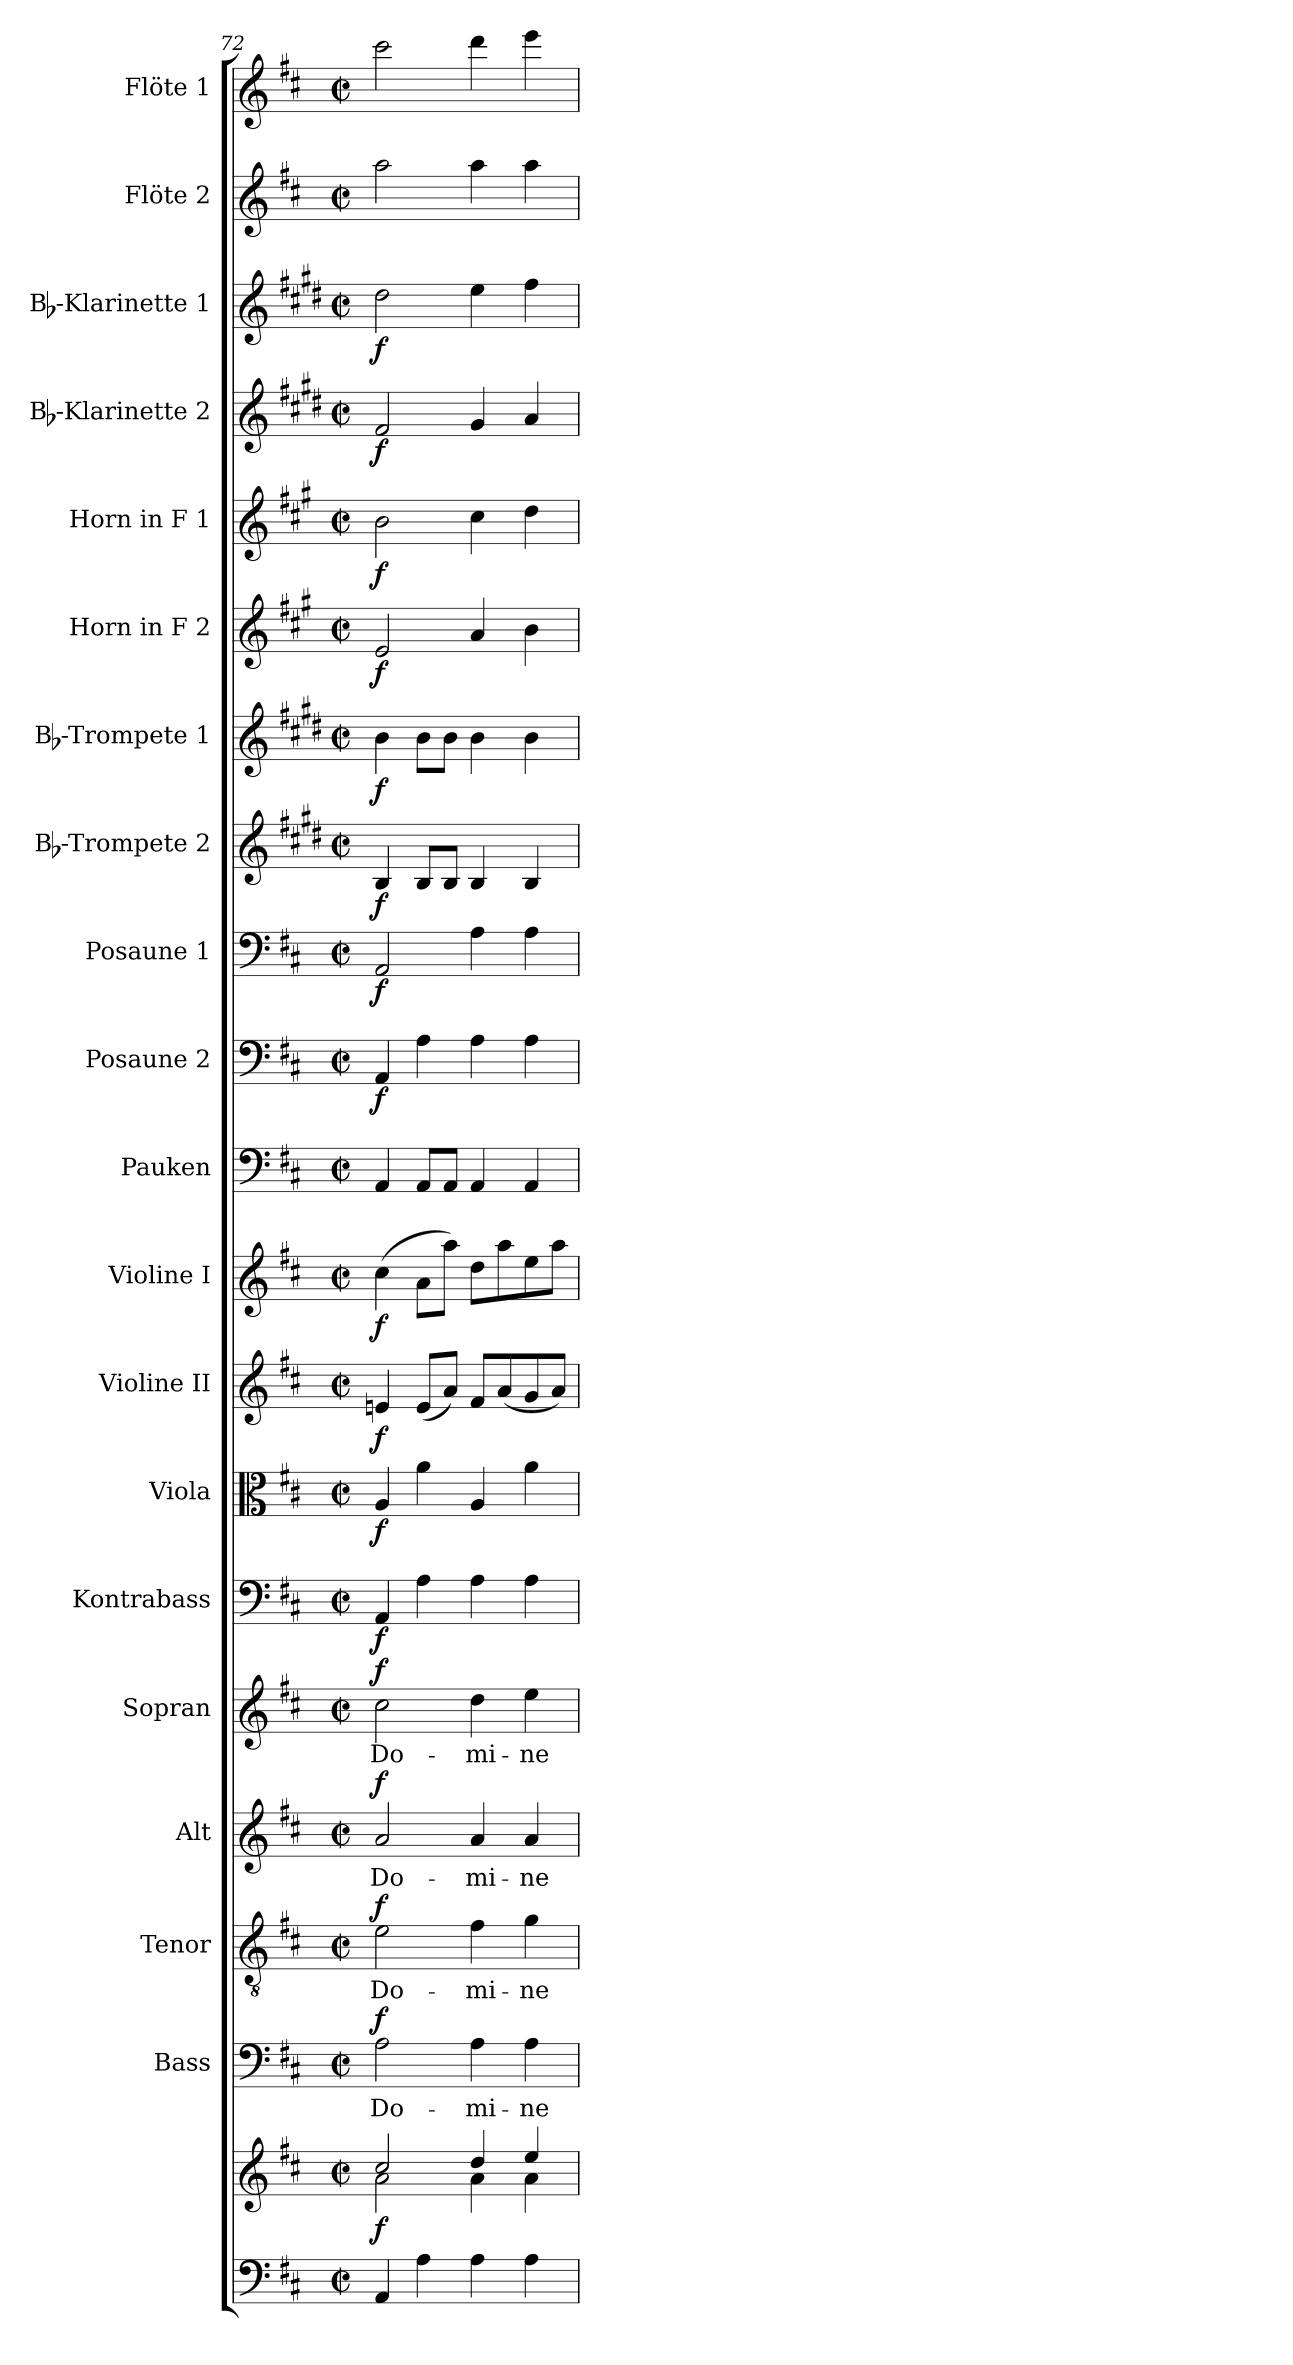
**kern	**kern	**dynam	**kern	**text	**dynam	**kern	**text	**dynam	**kern	**text	**dynam	**kern	**text	**dynam	**kern	**dynam	**kern	**dynam	**kern	**dynam	**kern	**dynam	**kern	**kern	**dynam	**kern	**dynam	**kern	**dynam	**kern	**dynam	**kern	**dynam	**kern	**dynam	**kern	**dynam	**kern	**dynam	**kern	**kern
*part20	*part20	*part20	*part19	*part19	*part19	*part18	*part18	*part18	*part17	*part17	*part17	*part16	*part16	*part16	*part15	*part15	*part14	*part14	*part13	*part13	*part12	*part12	*part11	*part10	*part10	*part9	*part9	*part8	*part8	*part7	*part7	*part6	*part6	*part5	*part5	*part4	*part4	*part3	*part3	*part2	*part1
*staff21	*staff20	*staff20/21	*staff19	*staff19	*staff19	*staff18	*staff18	*staff18	*staff17	*staff17	*staff17	*staff16	*staff16	*staff16	*staff15	*staff15	*staff14	*staff14	*staff13	*staff13	*staff12	*staff12	*staff11	*staff10	*staff10	*staff9	*staff9	*staff8	*staff8	*staff7	*staff7	*staff6	*staff6	*staff5	*staff5	*staff4	*staff4	*staff3	*staff3	*staff2	*staff1
*	*	*	*I"Bass	*	*	*I"Tenor	*	*	*I"Alt	*	*	*I"Sopran	*	*	*I"Kontrabass	*	*I"Viola	*	*I"Violine II	*	*I"Violine I	*	*I"Pauken	*I"Posaune 2	*	*I"Posaune 1	*	*I"Bb-Trompete 2	*	*I"Bb-Trompete 1	*	*I"Horn in F 2	*	*I"Horn in F 1	*	*I"Bb-Klarinette 2	*	*I"Bb-Klarinette 1	*	*I"Flöte 2	*I"Flöte 1
*	*	*	*I'B.	*	*	*I'T.	*	*	*I'A.	*	*	*I'S.	*	*	*I'Kb.	*	*I'Vla.	*	*I'Vl. II	*	*I'Vl. I	*	*I'Pk.	*I'Pos. 2	*	*I'Pos. 1	*	*I'Bb Trp. 2	*	*I'Bb Trp. 1	*	*	*	*	*	*I'Bb Kl. 2	*	*I'Bb Kl. 1	*	*I'Fl. 2	*I'Fl. 1
*clefF4	*clefG2	*	*clefF4	*	*	*clefGv2	*	*	*clefG2	*	*	*clefG2	*	*	*clefF4	*	*clefC3	*	*clefG2	*	*clefG2	*	*clefF4	*clefF4	*	*clefF4	*	*clefG2	*	*clefG2	*	*clefG2	*	*clefG2	*	*clefG2	*	*clefG2	*	*clefG2	*clefG2
*	*	*	*	*	*	*	*	*	*	*	*	*	*	*	*ITrd7c12	*	*	*	*	*	*	*	*	*	*	*	*	*ITrd1c2	*	*ITrd1c2	*	*ITrd4c7	*	*ITrd4c7	*	*ITrd1c2	*	*ITrd1c2	*	*	*
*k[f#c#]	*k[f#c#]	*	*k[f#c#]	*	*	*k[f#c#]	*	*	*k[f#c#]	*	*	*k[f#c#]	*	*	*k[f#c#]	*	*k[f#c#]	*	*k[f#c#]	*	*k[f#c#]	*	*k[f#c#]	*k[f#c#]	*	*k[f#c#]	*	*k[f#c#]	*	*k[f#c#]	*	*k[f#c#]	*	*k[f#c#]	*	*k[f#c#]	*	*k[f#c#]	*	*k[f#c#]	*k[f#c#]
*D:	*D:	*	*D:	*	*	*D:	*	*	*D:	*	*	*D:	*	*	*D:	*	*D:	*	*D:	*	*D:	*	*D:	*D:	*	*D:	*	*D:	*	*D:	*	*D:	*	*D:	*	*D:	*	*D:	*	*D:	*D:
*M2/2	*M2/2	*	*M2/2	*	*	*M2/2	*	*	*M2/2	*	*	*M2/2	*	*	*M2/2	*	*M2/2	*	*M2/2	*	*M2/2	*	*M2/2	*M2/2	*	*M2/2	*	*M2/2	*	*M2/2	*	*M2/2	*	*M2/2	*	*M2/2	*	*M2/2	*	*M2/2	*M2/2
*met(c|)	*met(c|)	*	*met(c|)	*	*	*met(c|)	*	*	*met(c|)	*	*	*met(c|)	*	*	*met(c|)	*	*met(c|)	*	*met(c|)	*	*met(c|)	*	*met(c|)	*met(c|)	*	*met(c|)	*	*met(c|)	*	*met(c|)	*	*met(c|)	*	*met(c|)	*	*met(c|)	*	*met(c|)	*	*met(c|)	*met(c|)
=72	=72	=72	=72	=72	=72	=72	=72	=72	=72	=72	=72	=72	=72	=72	=72	=72	=72	=72	=72	=72	=72	=72	=72	=72	=72	=72	=72	=72	=72	=72	=72	=72	=72	=72	=72	=72	=72	=72	=72	=72	=72
*	*^	*	*	*	*	*	*	*	*	*	*	*	*	*	*	*	*	*	*	*	*	*	*	*	*	*	*	*	*	*	*	*	*	*	*	*	*	*	*	*	*
!	!	!	!LO:DY:b	!	!LO:LY:b	!LO:DY:a	!	!LO:LY:b	!LO:DY:a	!	!LO:LY:b	!LO:DY:a	!	!LO:LY:b	!LO:DY:a	!	!LO:DY:b	!	!LO:DY:b	!	!LO:DY:b	!	!LO:DY:b	!	!	!LO:DY:b	!	!LO:DY:b	!	!LO:DY:b	!	!LO:DY:b	!	!LO:DY:b	!	!LO:DY:b	!	!LO:DY:b	!	!LO:DY:b	!	!
4AA/	2cc#/	2a\	f	2A\	Do-	f	2e\	Do-	f	2a/	Do-	f	2cc#\	Do-	f	4AAA/	f	4A/	f	4en/	f	(>4cc#\	f	4AA/	4AA/	f	2AA/	f	4A/	f	4a\	f	2A/	f	2e\	f	2e/	f	2cc#\	f	2aa\	2ccc#\
4A\	.	.	.	.	.	.	.	.	.	.	.	.	.	.	.	4AA\	.	4a\	.	(<8e/L	.	8a\L	.	8AA/L	4A\	.	.	.	8A/L	.	8a\L	.	.	.	.	.	.	.	.	.	.	.
.	.	.	.	.	.	.	.	.	.	.	.	.	.	.	.	.	.	.	.	8a/J)	.	8aa\J)	.	8AA/J	.	.	.	.	8A/J	.	8a\J	.	.	.	.	.	.	.	.	.	.	.
!	!	!	!	!	!LO:LY:b	!	!	!LO:LY:b	!	!	!LO:LY:b	!	!	!LO:LY:b	!	!	!	!	!	!	!	!	!	!	!	!	!	!	!	!	!	!	!	!	!	!	!	!	!	!	!	!
4A\	4dd/	4a\	.	4A\	-mi-	.	4f#\	-mi-	.	4a/	-mi-	.	4dd\	-mi-	.	4AA\	.	4A/	.	8f#/L	.	8dd\L	.	4AA/	4A\	.	4A\	.	4A/	.	4a\	.	4d/	.	4f#\	.	4f#/	.	4dd\	.	4aa\	4ddd\
.	.	.	.	.	.	.	.	.	.	.	.	.	.	.	.	.	.	.	.	(<8a/	.	8aa\	.	.	.	.	.	.	.	.	.	.	.	.	.	.	.	.	.	.	.	.
!	!	!	!	!	!LO:LY:b	!	!	!LO:LY:b	!	!	!LO:LY:b	!	!	!LO:LY:b	!	!	!	!	!	!	!	!	!	!	!	!	!	!	!	!	!	!	!	!	!	!	!	!	!	!	!	!
4A\	4ee/	4a\	.	4A\	-ne	.	4g\	-ne	.	4a/	-ne	.	4ee\	-ne	.	4AA\	.	4a\	.	8g/	.	8ee\	.	4AA/	4A\	.	4A\	.	4A/	.	4a\	.	4e\	.	4g\	.	4g/	.	4ee\	.	4aa\	4eee\
.	.	.	.	.	.	.	.	.	.	.	.	.	.	.	.	.	.	.	.	8a/J)	.	8aa\J	.	.	.	.	.	.	.	.	.	.	.	.	.	.	.	.	.	.	.	.
*	*v	*v	*	*	*	*	*	*	*	*	*	*	*	*	*	*	*	*	*	*	*	*	*	*	*	*	*	*	*	*	*	*	*	*	*	*	*	*	*	*	*	*
=	=	=	=	=	=	=	=	=	=	=	=	=	=	=	=	=	=	=	=	=	=	=	=	=	=	=	=	=	=	=	=	=	=	=	=	=	=	=	=	=	=
*-	*-	*-	*-	*-	*-	*-	*-	*-	*-	*-	*-	*-	*-	*-	*-	*-	*-	*-	*-	*-	*-	*-	*-	*-	*-	*-	*-	*-	*-	*-	*-	*-	*-	*-	*-	*-	*-	*-	*-	*-	*-
